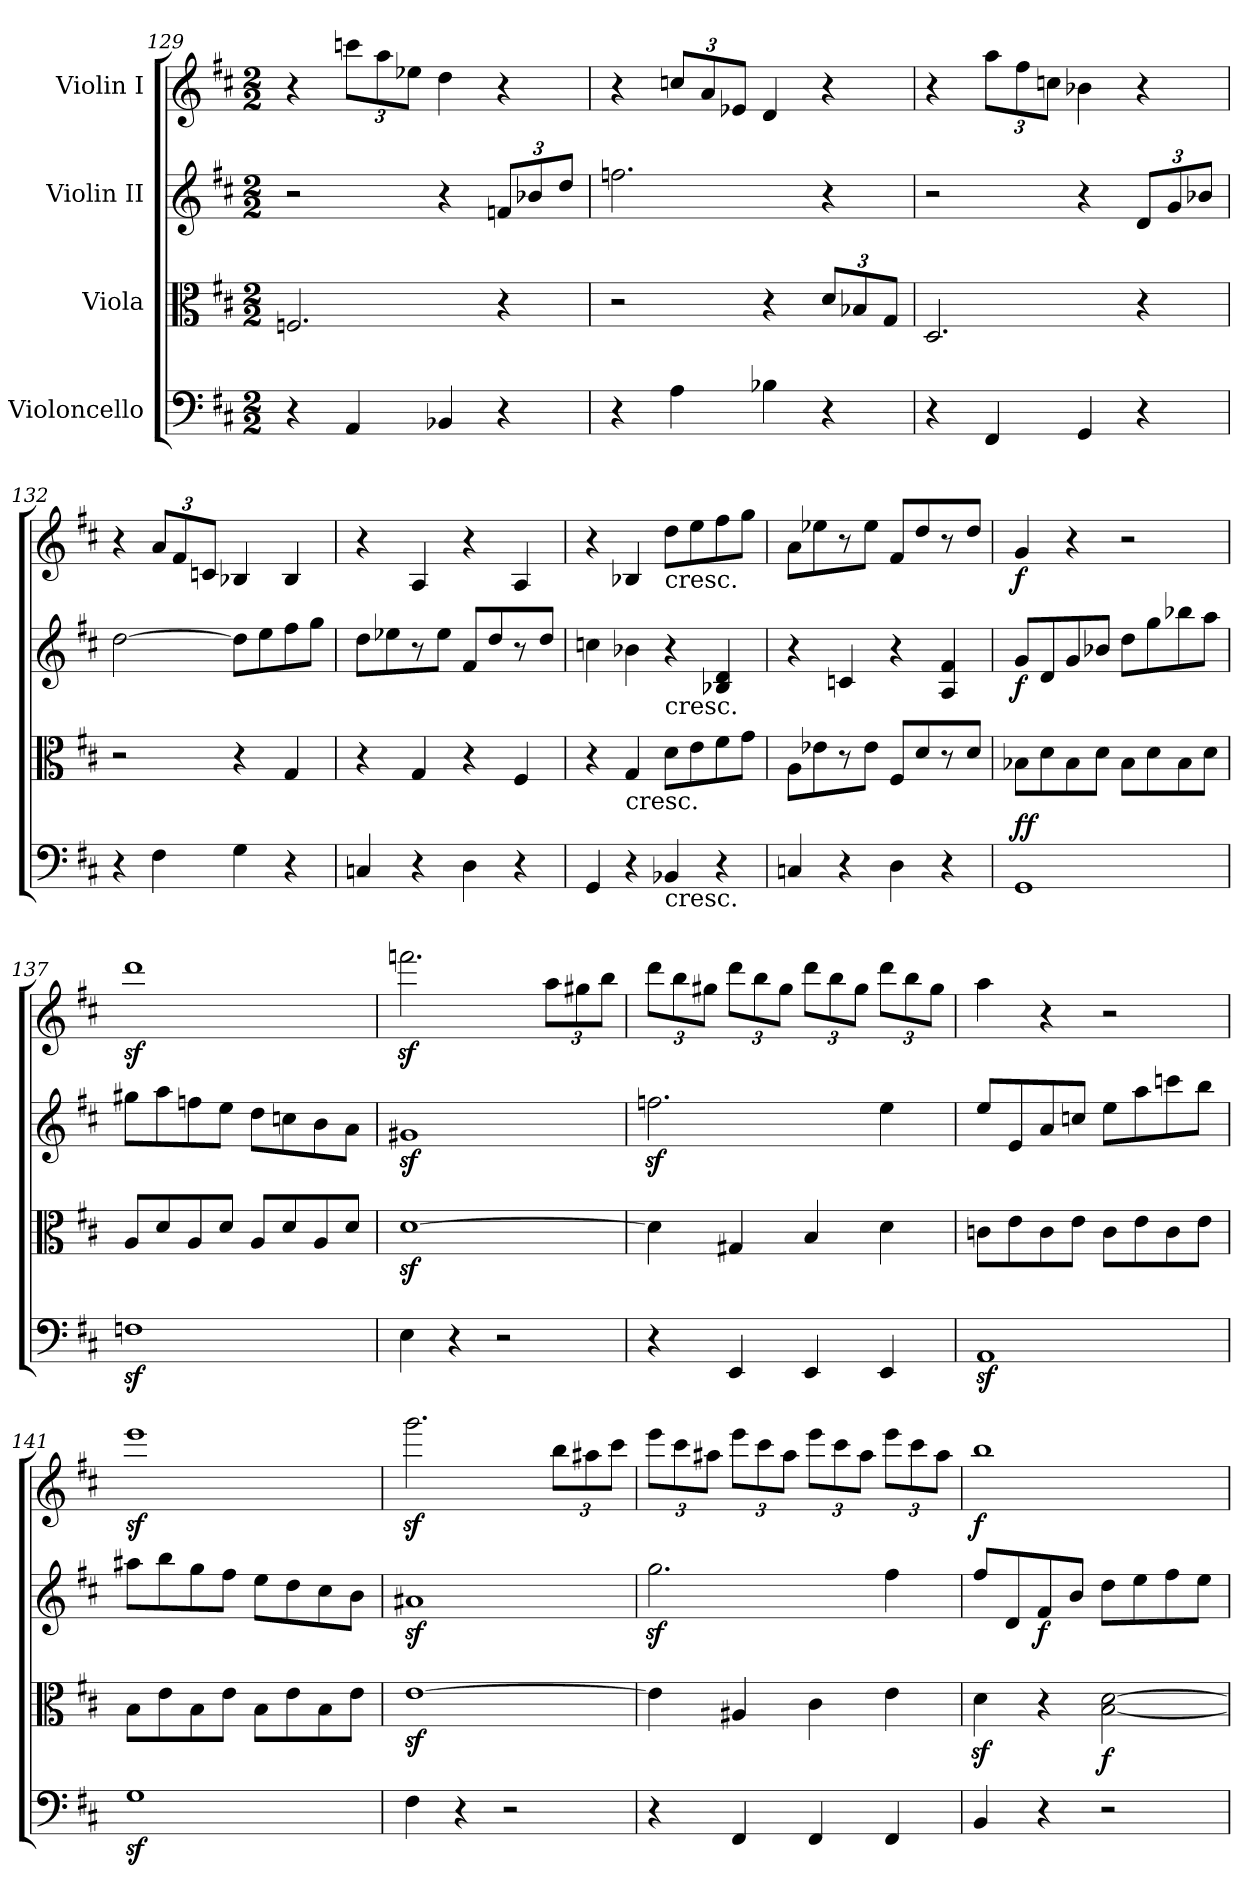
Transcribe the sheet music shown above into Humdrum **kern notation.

**kern	**dynam	**kern	**dynam	**kern	**dynam	**kern	**dynam
*part4	*part4	*part3	*part3	*part2	*part2	*part1	*part1
*staff4	*staff4	*staff3	*staff3	*staff2	*staff2	*staff1	*staff1
*I"Violoncello	*	*I"Viola	*	*I"Violin II	*	*I"Violin I	*
*clefF4	*	*clefC3	*	*clefG2	*	*clefG2	*
*k[f#c#]	*	*k[f#c#]	*	*k[f#c#]	*	*k[f#c#]	*
*M2/2	*	*M2/2	*	*M2/2	*	*M2/2	*
=129	=129	=129	=129	=129	=129	=129	=129
4r	.	2.Fn/	.	2r	.	4r	.
*	*	*	*	*	*	*Xbrackettup	*
4AA/	.	.	.	.	.	12cccn\L	.
.	.	.	.	.	.	12aa\	.
.	.	.	.	.	.	12ee-X\J	.
4BB-X/	.	.	.	4r	.	4dd\	.
*	*	*	*	*Xbrackettup	*	*	*
4r	.	4r	.	12fn/L	.	4r	.
.	.	.	.	12b-X/	.	.	.
.	.	.	.	12dd/J	.	.	.
=130	=130	=130	=130	=130	=130	=130	=130
4r	.	2r	.	2.ffn\	.	4r	.
4A\	.	.	.	.	.	12ccn/L	.
.	.	.	.	.	.	12a/	.
.	.	.	.	.	.	12e-X/J	.
4B-X\	.	4r	.	.	.	4d/	.
*	*	*Xbrackettup	*	*	*	*	*
4r	.	12d/L	.	4r	.	4r	.
.	.	12B-X/	.	.	.	.	.
.	.	12G/J	.	.	.	.	.
=131	=131	=131	=131	=131	=131	=131	=131
4r	.	2.D/	.	2r	.	4r	.
4FF#/	.	.	.	.	.	12aa\L	.
.	.	.	.	.	.	12ff#\	.
.	.	.	.	.	.	12ccn\J	.
4GG/	.	.	.	4r	.	4b-X\	.
4r	.	4r	.	12d/L	.	4r	.
.	.	.	.	12g/	.	.	.
.	.	.	.	12b-X/J	.	.	.
=132	=132	=132	=132	=132	=132	=132	=132
4r	.	2r	.	[2dd\	.	4r	.
4F#\	.	.	.	.	.	12a/L	.
.	.	.	.	.	.	12f#/	.
.	.	.	.	.	.	12cn/J	.
4G\	.	4r	.	8dd\L]	.	4B-X/	.
.	.	.	.	8ee\	.	.	.
4r	.	4G/	.	8ff#\	.	4B-/	.
.	.	.	.	8gg\J	.	.	.
=133	=133	=133	=133	=133	=133	=133	=133
4Cn/	.	4r	.	8dd\L	.	4r	.
.	.	.	.	8ee-X\	.	.	.
4r	.	4G/	.	8r	.	4A/	.
.	.	.	.	8ee-\J	.	.	.
4D\	.	4r	.	8f#/L	.	4r	.
.	.	.	.	8dd/	.	.	.
4r	.	4F#/	.	8r	.	4A/	.
.	.	.	.	8dd/J	.	.	.
=134	=134	=134	=134	=134	=134	=134	=134
4GG/	.	4r	.	4ccn\	.	4r	.
!	!	!LO:TX:b:t=cresc.	!	!	!	!	!
4r	.	4G/	.	4b-X\	.	4B-X/	.
!	!	!	!	!	!	!LO:TX:b:t=cresc.	!
!	!	!	!	!LO:TX:b:t=cresc.	!	!	!
!LO:TX:b:t=cresc.	!	!	!	!	!	!	!
4BB-X/	.	8d\L	.	4r	.	8dd\L	.
.	.	8e\	.	.	.	8ee\	.
4r	.	8f#\	.	4B-X/ 4d/	.	8ff#\	.
.	.	8g\J	.	.	.	8gg\J	.
=135	=135	=135	=135	=135	=135	=135	=135
4Cn/	.	8A\L	.	4r	.	8a\L	.
.	.	8e-X\	.	.	.	8ee-X\	.
4r	.	8r	.	4cn/	.	8r	.
.	.	8e-\J	.	.	.	8ee-\J	.
4D\	.	8F#/L	.	4r	.	8f#/L	.
.	.	8d/	.	.	.	8dd/	.
4r	.	8r	.	4A/ 4f#/	.	8r	.
.	.	8d/J	.	.	.	8dd/J	.
=136	=136	=136	=136	=136	=136	=136	=136
!	!LO:DY:a	!	!	!	!	!	!
!	!LO:DY:n=1:b	!	!	!	!LO:DY:b	!	!LO:DY:b
1GG	f f	8B-X\L	.	8g/L	f	4g/	f
.	.	8d\	.	8d/	.	.	.
.	.	8B-\	.	8g/	.	4r	.
.	.	8d\J	.	8b-X/J	.	.	.
.	.	8B-\L	.	8dd\L	.	2r	.
.	.	8d\	.	8gg\	.	.	.
.	.	8B-\	.	8bb-X\	.	.	.
.	.	8d\J	.	8aa\J	.	.	.
=137	=137	=137	=137	=137	=137	=137	=137
1Fnz<	.	8A/L	.	8gg#X\L	.	1dddz<	.
.	.	8d/	.	8aa\	.	.	.
.	.	8A/	.	8ffn\	.	.	.
.	.	8d/J	.	8ee\J	.	.	.
.	.	8A/L	.	8dd\L	.	.	.
.	.	8d/	.	8ccn\	.	.	.
.	.	8A/	.	8b\	.	.	.
.	.	8d/J	.	8a\J	.	.	.
=138	=138	=138	=138	=138	=138	=138	=138
4E\	.	[1dz<	.	1g#Xz<	.	2.fffnz<\	.
4r	.	.	.	.	.	.	.
2r	.	.	.	.	.	.	.
.	.	.	.	.	.	12aa\L	.
.	.	.	.	.	.	12gg#X\	.
.	.	.	.	.	.	12bb\J	.
=139	=139	=139	=139	=139	=139	=139	=139
4r	.	4d\]	.	2.ffnz<\	.	12ddd\L	.
.	.	.	.	.	.	12bb\	.
.	.	.	.	.	.	12gg#X\J	.
4EE/	.	4G#X/	.	.	.	12ddd\L	.
.	.	.	.	.	.	12bb\	.
.	.	.	.	.	.	12gg#\J	.
4EE/	.	4B/	.	.	.	12ddd\L	.
.	.	.	.	.	.	12bb\	.
.	.	.	.	.	.	12gg#\J	.
4EE/	.	4d\	.	4ee\	.	12ddd\L	.
.	.	.	.	.	.	12bb\	.
.	.	.	.	.	.	12gg#\J	.
=140	=140	=140	=140	=140	=140	=140	=140
1AAz<	.	8cn\L	.	8ee/L	.	4aa\	.
.	.	8e\	.	8e/	.	.	.
.	.	8c\	.	8a/	.	4r	.
.	.	8e\J	.	8ccn/J	.	.	.
.	.	8c\L	.	8ee\L	.	2r	.
.	.	8e\	.	8aa\	.	.	.
.	.	8c\	.	8cccn\	.	.	.
.	.	8e\J	.	8bb\J	.	.	.
=141	=141	=141	=141	=141	=141	=141	=141
1Gz<	.	8B\L	.	8aa#X\L	.	1eeez<	.
.	.	8e\	.	8bb\	.	.	.
.	.	8B\	.	8gg\	.	.	.
.	.	8e\J	.	8ff#\J	.	.	.
.	.	8B\L	.	8ee\L	.	.	.
.	.	8e\	.	8dd\	.	.	.
.	.	8B\	.	8cc#\	.	.	.
.	.	8e\J	.	8b\J	.	.	.
=142	=142	=142	=142	=142	=142	=142	=142
4F#\	.	[1ez<	.	1a#Xz<	.	2.gggz<\	.
4r	.	.	.	.	.	.	.
2r	.	.	.	.	.	.	.
.	.	.	.	.	.	12bb\L	.
.	.	.	.	.	.	12aa#X\	.
.	.	.	.	.	.	12ccc#\J	.
=143	=143	=143	=143	=143	=143	=143	=143
4r	.	4e\]	.	2.ggz<\	.	12eee\L	.
.	.	.	.	.	.	12ccc#\	.
.	.	.	.	.	.	12aa#X\J	.
4FF#/	.	4A#X/	.	.	.	12eee\L	.
.	.	.	.	.	.	12ccc#\	.
.	.	.	.	.	.	12aa#\J	.
4FF#/	.	4c#\	.	.	.	12eee\L	.
.	.	.	.	.	.	12ccc#\	.
.	.	.	.	.	.	12aa#\J	.
4FF#/	.	4e\	.	4ff#\	.	12eee\L	.
.	.	.	.	.	.	12ccc#\	.
.	.	.	.	.	.	12aa#\J	.
=144	=144	=144	=144	=144	=144	=144	=144
!	!	!	!	!	!	!	!LO:DY:b
4BB/	.	4dz<\	.	8ff#/L	.	1bb	f
.	.	.	.	8d/	.	.	.
!	!	!	!	!	!LO:DY:b	!	!
4r	.	4r	.	8f#/	f	.	.
.	.	.	.	8b/J	.	.	.
!	!	!	!LO:DY:b	!	!	!	!
2r	.	[2B\ [2d\	f	8dd\L	.	.	.
.	.	.	.	8ee\	.	.	.
.	.	.	.	8ff#\	.	.	.
.	.	.	.	8ee\J	.	.	.
=	=	=	=	=	=	=	=
*-	*-	*-	*-	*-	*-	*-	*-
